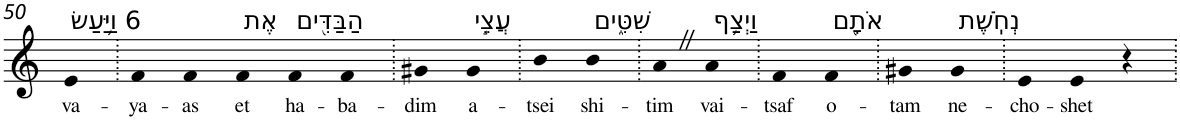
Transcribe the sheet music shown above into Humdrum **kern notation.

**kern	**text
*part1	*part1
*staff1	*staff1
*I"Piano	*
*I'Pno	*
!!LO:PB:g=z
*clefG2	*
*k[]	*
=50	=50
!LO:TX:a:t=6 וַיַּ֥עַשׂ	!
!	!LO:LY:b
4e	va-
=51.	=51.
!	!LO:LY:b
4f	-ya-
!	!LO:LY:b
4f	-as
!LO:TX:a:t=אֶת	!
!	!LO:LY:b
4f	et
!LO:TX:a:t=הַבַּדִּ֖ים	!
!	!LO:LY:b
4f	ha-
!	!LO:LY:b
4f	-ba-
=52.	=52.
!	!LO:LY:b
4g#X	-dim
!LO:TX:a:t=עֲצֵ֣י	!
!	!LO:LY:b
4g#	a-
=53.	=53.
!	!LO:LY:b
4b	-tsei
!LO:TX:a:t=שִׁטִּ֑ים	!
!	!LO:LY:b
4b	shi-
=54.	=54.
!	!LO:LY:b
4aZ	-tim
!LO:TX:a:t=וַיְצַ֥ף	!
!	!LO:LY:b
4a	vai-
=55.	=55.
!	!LO:LY:b
4f	-tsaf
!LO:TX:a:t=אֹתָ֖ם	!
!	!LO:LY:b
4f	o-
=56.	=56.
!	!LO:LY:b
4g#X	-tam
!LO:TX:a:t=נְחֹֽשֶׁת	!
!	!LO:LY:b
4g#	ne-
=57.	=57.
!	!LO:LY:b
4e	-cho-
!	!LO:LY:b
4e	-shet
4r	.
=.	=.
*-	*-
